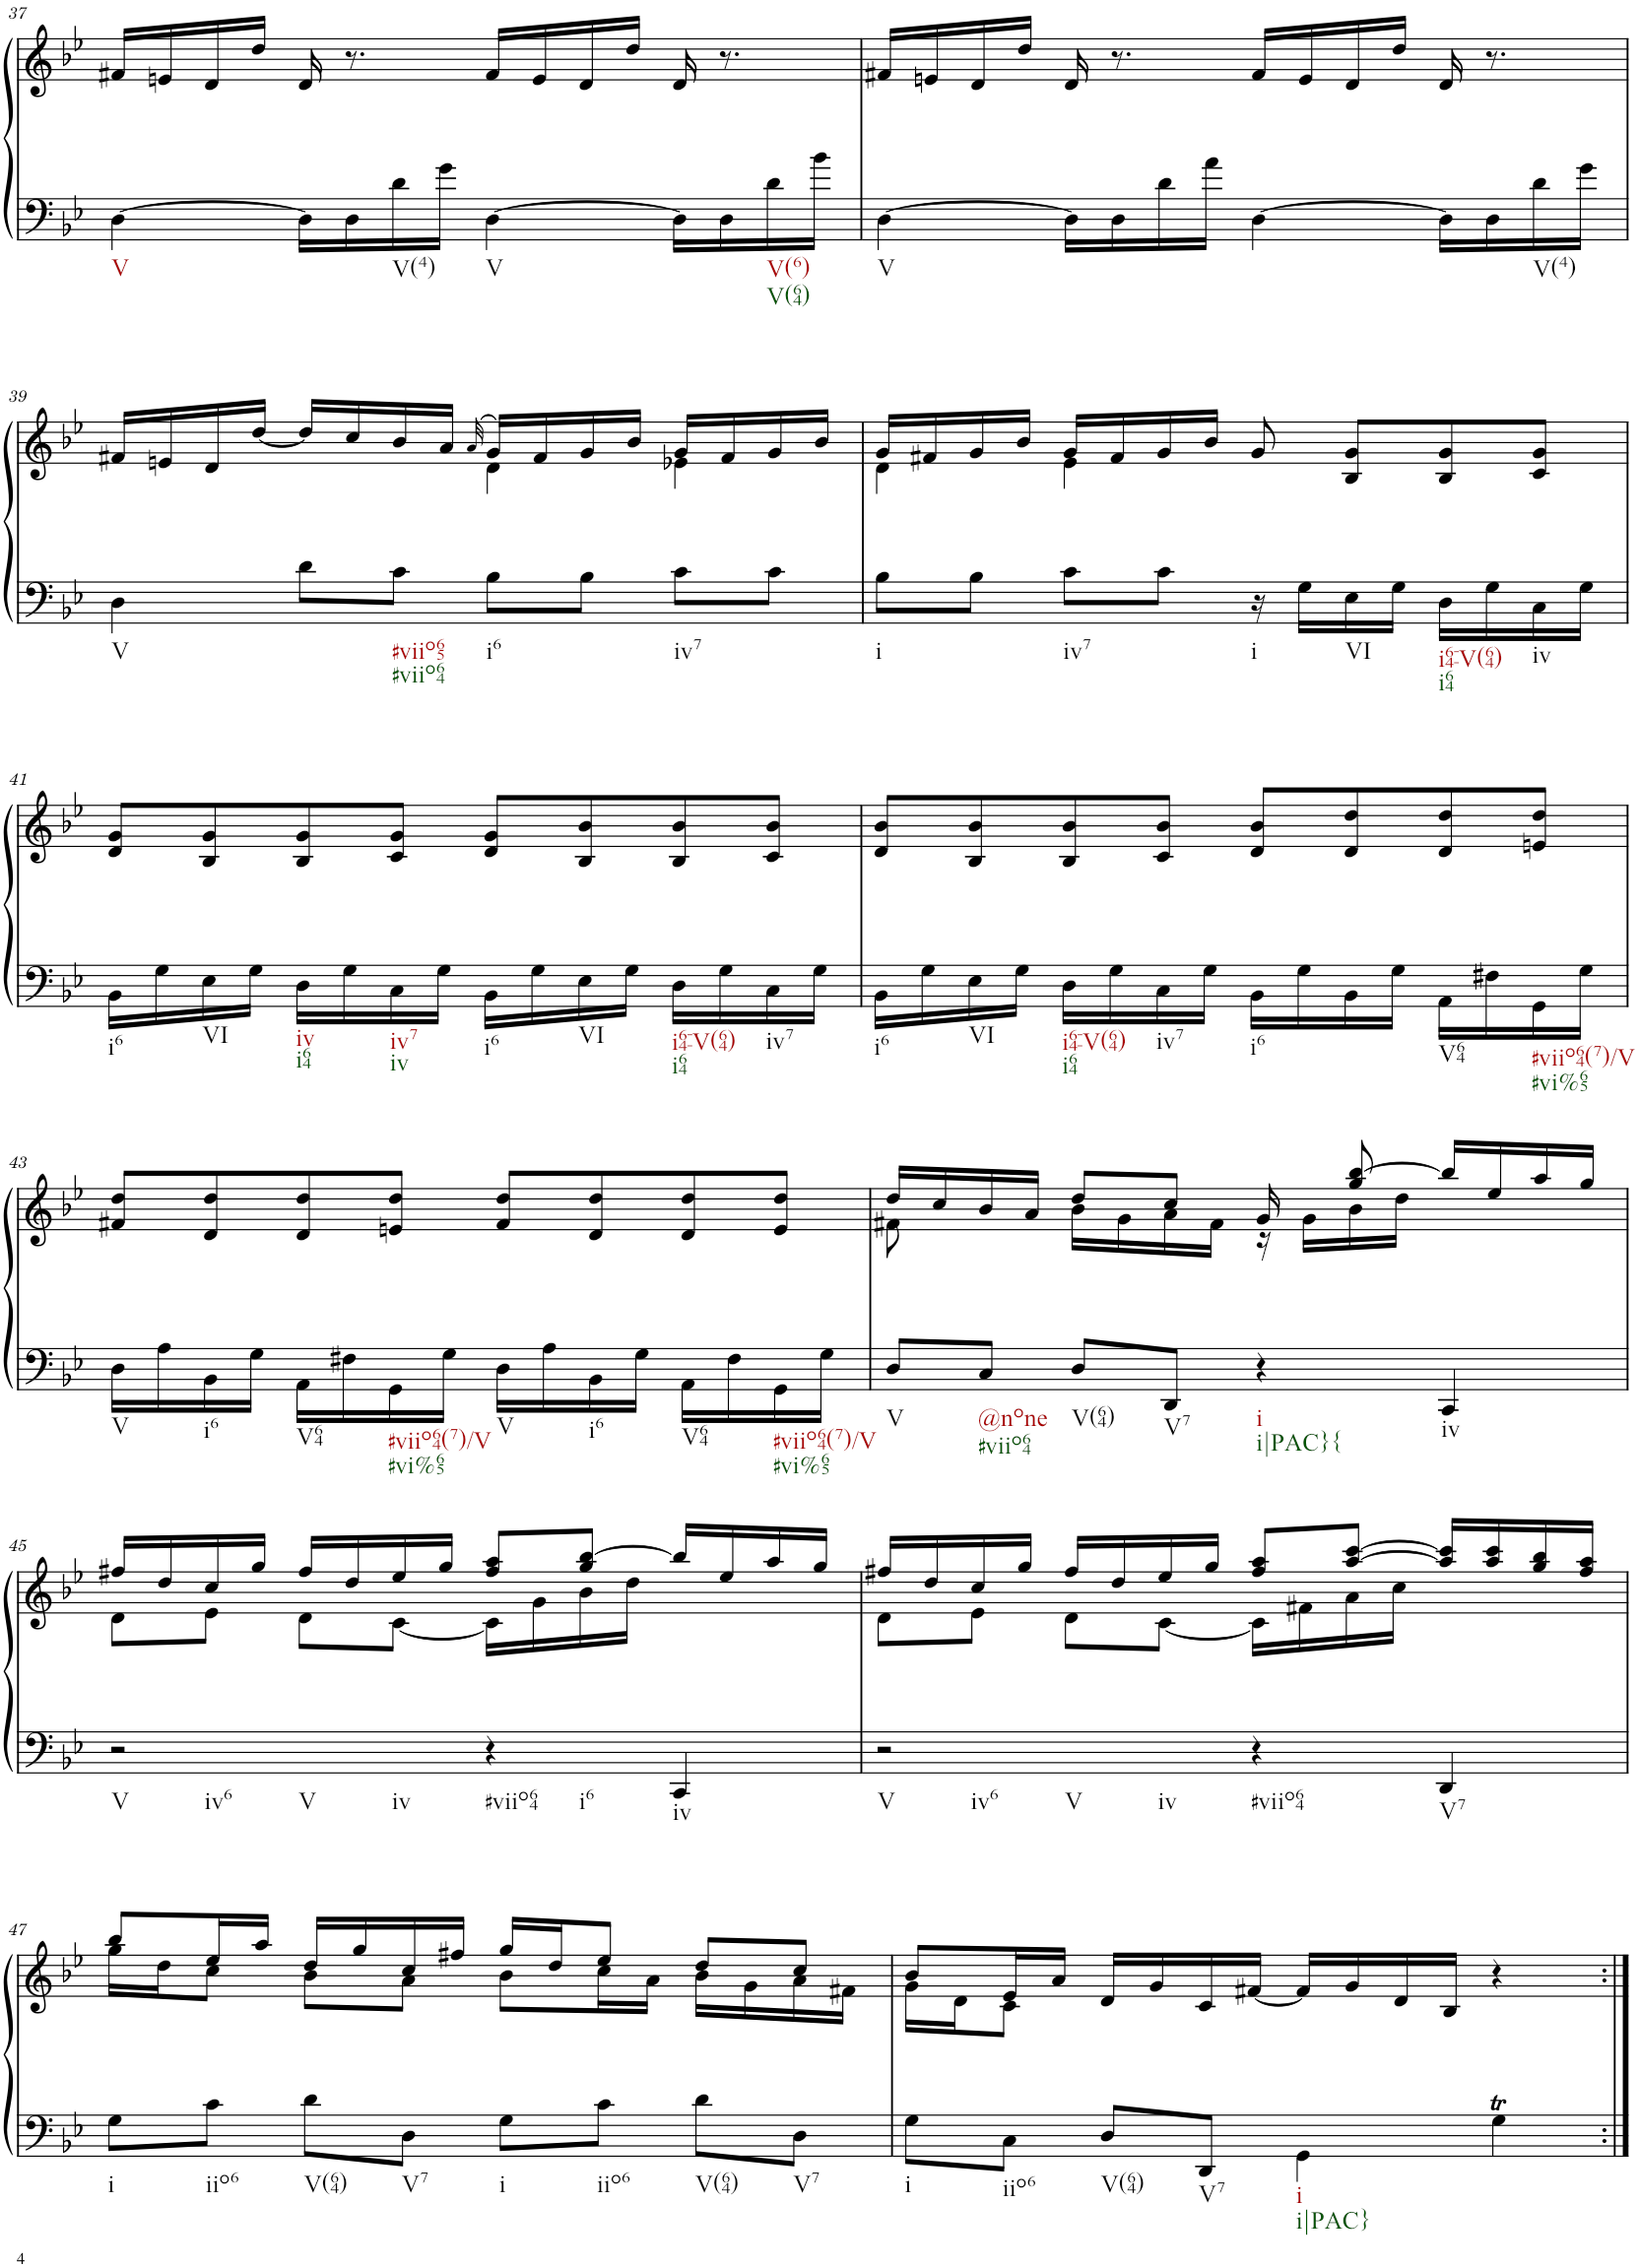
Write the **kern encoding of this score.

**kern	**kern
*part1	*part1
*staff2	*staff1
*I"Piano	*
*I'Pno.	*
!!LO:PB:g=z
*clefF4	*clefG2
*k[b-e-]	*k[b-e-]
*M4/4	*M4/4
*met(c)	*met(c)
=37	=37
!LO:TX:b:t=V	!
[4D\	16f#X/LL
.	16en/
.	16d/
.	16dd/JJ
16D\LL]	16d/
16D\	8.r
!LO:TX:b:t=V(4)	!
16d\	.
16g\JJ	.
!LO:TX:b:t=V	!
[4D\	16f#/LL
.	16e/
.	16d/
.	16dd/JJ
16D\LL]	16d/
16D\	8.r
!LO:TX:b:t=V(6)	!
!LO:TX:b:t=V(64)	!
16d\	.
16b-\JJ	.
=38	=38
!LO:TX:b:t=V	!
[4D\	16f#X/LL
.	16en/
.	16d/
.	16dd/JJ
16D\LL]	16d/
16D\	8.r
16d\	.
16a\JJ	.
[4D\	16f#/LL
.	16e/
.	16d/
.	16dd/JJ
16D\LL]	16d/
16D\	8.r
!LO:TX:b:t=V(4)	!
16d\	.
16g\JJ	.
!!LO:LB:g=z
=39	=39
*	*^
!LO:TX:b:t=V	!	!
4D\	16f#X/LL	2ryy
.	16en/	.
.	16d/	.
.	[16dd/JJ	.
8d\L	16dd/LL]	.
.	16cc/	.
!LO:TX:b:t=#viio65	!	!
!LO:TX:b:t=#viio64	!	!
8c\J	16b-/	.
.	16a/JJ	.
.	(32qa/	.
!LO:TX:b:t=i6	!	!
8B-\L	16g/LL)	4d\
.	16f#/	.
8B-\J	16g/	.
.	16b-/JJ	.
!LO:TX:b:t=iv7	!	!
8c\L	16g/LL	4e-X\
.	16f#/	.
8c\J	16g/	.
.	16b-/JJ	.
=40	=40	=40
!LO:TX:b:t=i	!	!
8B-\L	16g/LL	4d\
.	16f#X/	.
8B-\J	16g/	.
.	16b-/JJ	.
!LO:TX:b:t=iv7	!	!
8c\L	16g/LL	4e-\
.	16f#/	.
8c\J	16g/	.
.	16b-/JJ	.
!LO:TX:b:t=i	!	!
16r	8g/	2ryy
16G\LL	.	.
!LO:TX:b:t=VI	!	!
16E-\	8B-/ 8g/L	.
16G\JJ	.	.
!LO:TX:b:t=i64-V(64)	!	!
!LO:TX:b:t=i64	!	!
16D\LL	8B-/ 8g/	.
16G\	.	.
!LO:TX:b:t=iv	!	!
16C\	8c/ 8g/J	.
16G\JJ	.	.
*	*v	*v
!!LO:LB:g=z
=41	=41
!LO:TX:b:t=i6	!
16BB-\LL	8d/ 8g/L
16G\	.
!LO:TX:b:t=VI	!
16E-\	8B-/ 8g/
16G\JJ	.
!LO:TX:b:t=iv	!
!LO:TX:b:t=i64	!
16D\LL	8B-/ 8g/
16G\	.
!LO:TX:b:t=iv7	!
!LO:TX:b:t=iv	!
16C\	8c/ 8g/J
16G\JJ	.
!LO:TX:b:t=i6	!
16BB-\LL	8d/ 8g/L
16G\	.
!LO:TX:b:t=VI	!
16E-\	8B-/ 8b-/
16G\JJ	.
!LO:TX:b:t=i64-V(64)	!
!LO:TX:b:t=i64	!
16D\LL	8B-/ 8b-/
16G\	.
!LO:TX:b:t=iv7	!
16C\	8c/ 8b-/J
16G\JJ	.
=42	=42
!LO:TX:b:t=i6	!
16BB-\LL	8d/ 8b-/L
16G\	.
!LO:TX:b:t=VI	!
16E-\	8B-/ 8b-/
16G\JJ	.
!LO:TX:b:t=i64-V(64)	!
!LO:TX:b:t=i64	!
16D\LL	8B-/ 8b-/
16G\	.
!LO:TX:b:t=iv7	!
16C\	8c/ 8b-/J
16G\JJ	.
!LO:TX:b:t=i6	!
16BB-\LL	8d/ 8b-/L
16G\	.
16BB-\	8d/ 8dd/
16G\JJ	.
!LO:TX:b:t=V64	!
16AA\LL	8d/ 8dd/
16F#X\	.
!LO:TX:b:t=#viio64(7)/V	!
!LO:TX:b:t=#vi%65	!
16GG\	8en/ 8dd/J
16G\JJ	.
!!LO:LB:g=z
=43	=43
!LO:TX:b:t=V	!
16D\LL	8f#X/ 8dd/L
16A\	.
!LO:TX:b:t=i6	!
16BB-\	8d/ 8dd/
16G\JJ	.
!LO:TX:b:t=V64	!
16AA\LL	8d/ 8dd/
16F#X\	.
!LO:TX:b:t=#viio64(7)/V	!
!LO:TX:b:t=#vi%65	!
16GG\	8en/ 8dd/J
16G\JJ	.
!LO:TX:b:t=V	!
16D\LL	8f#/ 8dd/L
16A\	.
!LO:TX:b:t=i6	!
16BB-\	8d/ 8dd/
16G\JJ	.
!LO:TX:b:t=V64	!
16AA\LL	8d/ 8dd/
16F#\	.
!LO:TX:b:t=#viio64(7)/V	!
!LO:TX:b:t=#vi%65	!
16GG\	8e/ 8dd/J
16G\JJ	.
=44	=44
*	*^
!LO:TX:b:t=V	!	!
8D/L	16dd/LL	8f#X\
.	16cc/	.
!LO:TX:b:t=@none	!	!
!LO:TX:b:t=#viio64	!	!
8C/J	16b-/	8ryy
.	16a/JJ	.
!LO:TX:b:t=V(64)	!	!
8D/L	8dd/L	16b-\LL
.	.	16g\
!LO:TX:b:t=V7	!	!
8DD/J	8cc/J	16a\
.	.	16f#\JJ
!LO:TX:b:t=i	!	!
!LO:TX:b:t=i|PAC}{	!	!
4r	16g/	16r
.	16ryy	16g\LL
.	8gg/ [8bb-/	16b-\
.	.	16dd\JJ
!LO:TX:b:t=iv	!	!
4CC/	16bb-/LL]	4ryy
.	16ee-/	.
.	16aa/	.
.	16gg/JJ	.
!!LO:LB:g=z	!!
=45	=45	=45
!LO:TX:b:t=V	!	!
!LO:TX:b:t=iv6	!	!
!LO:TX:b:t=V	!	!
!LO:TX:b:t=iv	!	!
2r	16ff#X/LL	8d\L
.	16dd/	.
.	16cc/	8e-\J
.	16gg/JJ	.
.	16ff#/LL	8d\L
.	16dd/	.
.	16ee-/	[8c\J
.	16gg/JJ	.
!LO:TX:b:t=#viio64	!	!
!LO:TX:b:t=i6	!	!
4r	8ff#/ 8aa/L	16c\LL]
.	.	16g\
.	8gg/ [8bb-/J	16b-\
.	.	16dd\JJ
!LO:TX:b:t=iv	!	!
4CC/	16bb-/LL]	4ryy
.	16ee-/	.
.	16aa/	.
.	16gg/JJ	.
=46	=46	=46
!LO:TX:b:t=V	!	!
!LO:TX:b:t=iv6	!	!
!LO:TX:b:t=V	!	!
!LO:TX:b:t=iv	!	!
2r	16ff#X/LL	8d\L
.	16dd/	.
.	16cc/	8e-\J
.	16gg/JJ	.
.	16ff#/LL	8d\L
.	16dd/	.
.	16ee-/	[8c\J
.	16gg/JJ	.
!LO:TX:b:t=#viio64	!	!
4r	8ff#/ 8aa/L	16c\LL]
.	.	16f#X\
.	[8aa/ [8ccc/J	16a\
.	.	16cc\JJ
!LO:TX:b:t=V7	!	!
4DD/	16aa/] 16ccc/]LL	4ryy
.	16aa/ 16ccc/	.
.	16gg/ 16bb-/	.
.	16ff#/ 16aa/JJ	.
!!LO:LB:g=z	!!
=47	=47	=47
!LO:TX:b:t=i	!	!
8G\L	8bb-/L	16gg\LL
.	.	16dd\J
!LO:TX:b:t=iio6	!	!
8c\J	16ee-/L	8cc\J
.	16aa/JJ	.
!LO:TX:b:t=V(64)	!	!
8d\L	16dd/LL	8b-\L
.	16gg/	.
!LO:TX:b:t=V7	!	!
8D\J	16cc/	8a\J
.	16ff#X/JJ	.
!LO:TX:b:t=i	!	!
8G\L	16gg/LL	8b-\L
.	16dd/J	.
!LO:TX:b:t=iio6	!	!
8c\J	8ee-/J	16cc\L
.	.	16a\JJ
!LO:TX:b:t=V(64)	!	!
8d\L	8dd/L	16b-\LL
.	.	16g\
!LO:TX:b:t=V7	!	!
8D\J	8cc/J	16a\
.	.	16f#X\JJ
=48	=48	=48
!LO:TX:b:t=i	!	!
8G\L	8b-/L	16g\LL
.	.	16d\J
!LO:TX:b:t=iio6	!	!
8C\J	16e-/L	8c\J
.	16a/JJ	.
!LO:TX:b:t=V(64)	!	!
8D/L	16d/LL	2.ryy
.	16g/	.
!LO:TX:b:t=V7	!	!
8DD/J	16c/	.
.	[16f#X/JJ	.
!LO:TX:b:t=i	!	!
!LO:TX:b:t=i|PAC}	!	!
4GG\	16f#/LL]	.
.	16g/	.
.	16d/	.
.	16B-/JJ	.
4GT\	4r	.
*	*v	*v
=:|!	=:|!
*-	*-
